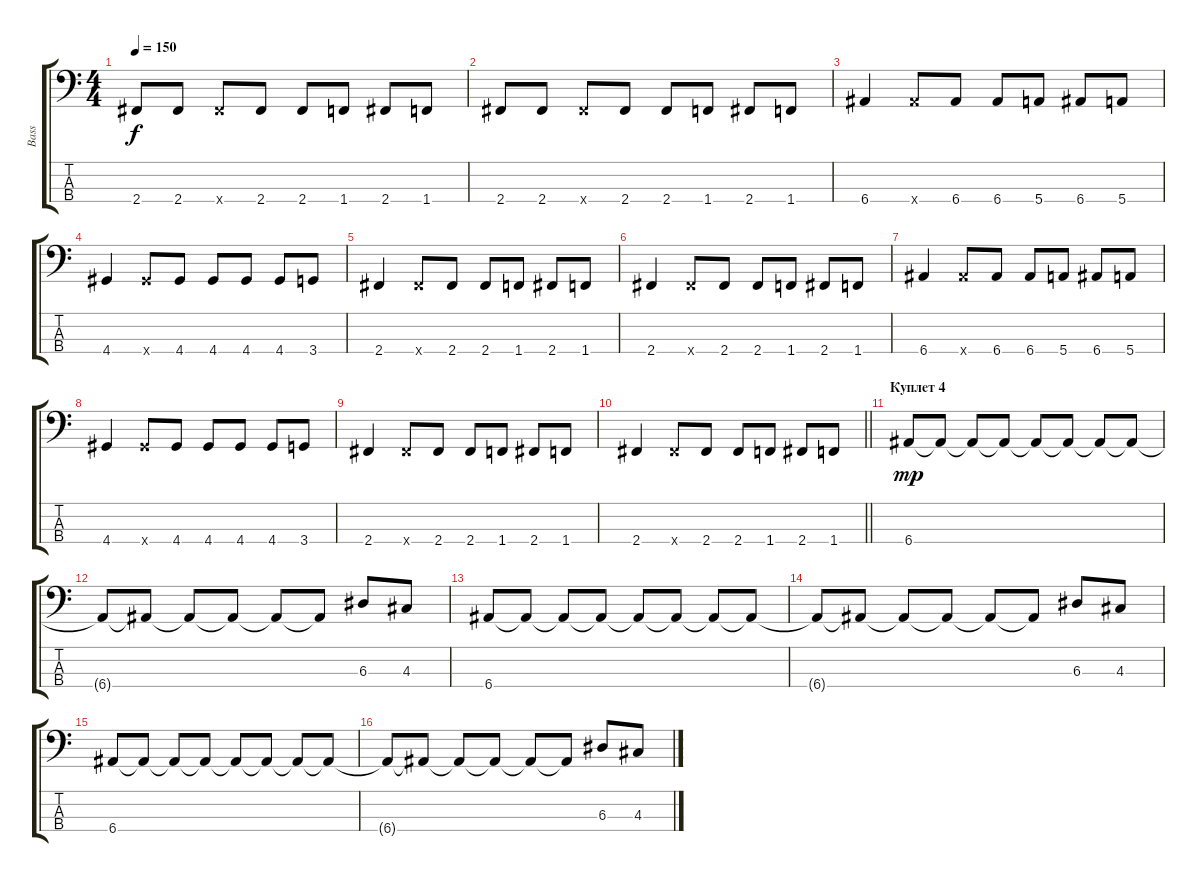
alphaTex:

\track ("Bass" "Bass") {instrument electricbasspick}
\staff {score tabs}
\tuning (G2 D2 A1 E1) {hide}
\ts (4 4)
\tempo 150
\clef f4
\ks c
2.4.8{dy f} 2.4.8 2.4{x}.8 2.4.8 2.4.8 1.4.8 2.4.8 1.4.8 |
2.4.8 2.4.8 2.4{x}.8 2.4.8 2.4.8 1.4.8 2.4.8 1.4.8 |
6.4.4 6.4{x}.8 6.4.8 6.4.8 5.4.8 6.4.8 5.4.8 |
4.4.4 4.4{x}.8 4.4.8 4.4.8 4.4.8 4.4.8 3.4.8 |
2.4.4 2.4{x}.8 2.4.8 2.4.8 1.4.8 2.4.8 1.4.8 |
2.4.4 2.4{x}.8 2.4.8 2.4.8 1.4.8 2.4.8 1.4.8 |
6.4.4 6.4{x}.8 6.4.8 6.4.8 5.4.8 6.4.8 5.4.8 |
4.4.4 4.4{x}.8 4.4.8 4.4.8 4.4.8 4.4.8 3.4.8 |
2.4.4 2.4{x}.8 2.4.8 2.4.8 1.4.8 2.4.8 1.4.8 |
\barLineRight lightlight
2.4.4 2.4{x}.8 2.4.8 2.4.8 1.4.8 2.4.8 1.4.8 |
\section ("" "Куплет 4")
6.4.8{dy mp} 6.4{t}.8 6.4{t}.8 6.4{t}.8 6.4{t}.8 6.4{t}.8 6.4{t}.8 6.4{t}.8 |
6.4{t}.8 6.4{t}.8 6.4{t}.8 6.4{t}.8 6.4{t}.8 6.4{t}.8 6.3.8 4.3.8 |
6.4.8 6.4{t}.8 6.4{t}.8 6.4{t}.8 6.4{t}.8 6.4{t}.8 6.4{t}.8 6.4{t}.8 |
6.4{t}.8 6.4{t}.8 6.4{t}.8 6.4{t}.8 6.4{t}.8 6.4{t}.8 6.3.8 4.3.8 |
6.4.8 6.4{t}.8 6.4{t}.8 6.4{t}.8 6.4{t}.8 6.4{t}.8 6.4{t}.8 6.4{t}.8 |
6.4{t}.8 6.4{t}.8 6.4{t}.8 6.4{t}.8 6.4{t}.8 6.4{t}.8 6.3.8 4.3.8
